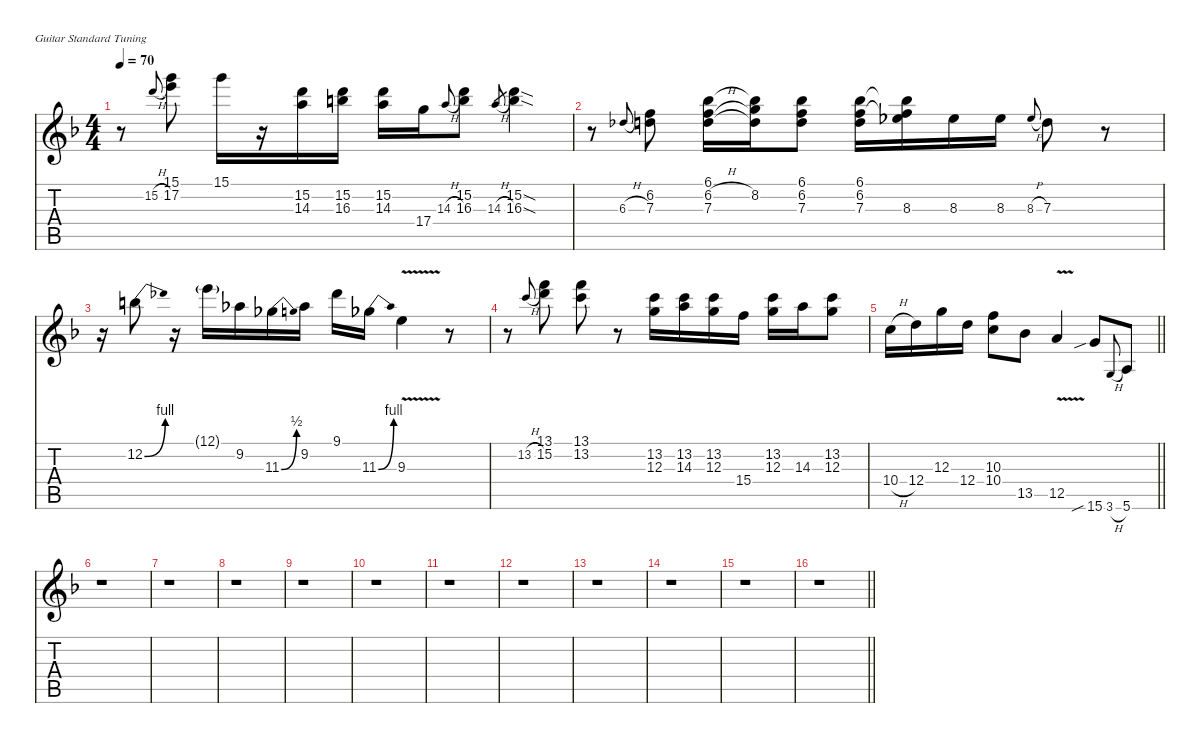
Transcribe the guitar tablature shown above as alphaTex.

\defaultSystemsLayout 4
\hideDynamics
\bracketExtendMode nobrackets
\singleTrackTrackNamePolicy hidden
\multiTrackTrackNamePolicy hidden
\otherSystemsTrackNameOrientation horizontal
\track ("Guitar 2" "el.guit.") {defaultSystemsLayout 16 instrument electricguitarclean}
\staff {score tabs}
\tuning (E4 B3 G3 D3 A2 E2)
\ts (4 4)
\tempo 70
\clef g2
\ks f
r.8{dy f beam Down} 15.2{h acc forcenatural}.8{gr onbeat dy mf beam Up} (15.1{acc forcenatural} 17.2{acc forcenatural}).8{dy f beam Down} 15.1{acc forcenatural}.16{beam Down} r.16{beam Down} (15.2{acc forcenatural} 14.3{acc forcenatural}).16{beam Down} (15.2{acc forcenatural} 16.3{acc forcenatural}).16{beam Down} (15.2{acc forcenatural} 14.3{acc forcenatural}).16{beam Down} 17.4{acc forcenatural}.16{beam Down} 14.3{h acc forcenatural}.8{gr onbeat dy mf beam Up} (15.2{acc forcenatural} 16.3{acc forcenatural}).8{dy f beam Down} 14.3{h acc forcenatural}.8{gr dy mf beam Up} (15.2{sod acc forcenatural} 16.3{sod acc forcenatural}).4{dy f beam Down} |
r.8{beam Down} 6.3{h acc b}.8{gr onbeat dy mf beam Up} (6.2{acc forcenatural} 7.3{acc forcenatural}).8{dy f beam Down} (6.1{acc b} 6.2{h acc forcenatural} 7.3{acc forcenatural}).16{beam Down} (6.1{t acc b} 8.2{acc forcenatural} 7.3{t acc forcenatural}).16{beam Down} (6.1{acc b} 6.2{acc forcenatural} 7.3{acc forcenatural}).8{beam Down} (6.1{acc b} 6.2{acc forcenatural} 7.3{acc forcenatural}).16{beam Down} (6.1{t acc b} 6.2{t acc forcenatural} 8.3{acc b}).16{beam Down} 8.3{acc b}.16{beam Down} 8.3{acc b}.16{beam Down} 8.3{h acc b}.8{gr onbeat dy mf beam Up} 7.3{acc forcenatural}.8{dy f beam Down} r.8{beam Down} |
r.16{beam Down} 12.2{be (bend 0 0 15 4) acc forcenatural}.8{beam Down} r.16{beam Down} 12.1{g acc forcenatural}.16{beam Down} 9.2{acc b}.16{beam Down} 11.3{be (bend 0 0 15 2) acc b}.16{beam Down} 9.2{acc b}.16{beam Down} 9.1{acc b}.16{beam Down} 11.3{be (bend 0 0 15 4) acc b}.16{beam Down} 9.3{v acc forcenatural}.4{beam Down} r.8{beam Down} |
r.8{beam Down} 13.2{h acc forcenatural}.8{gr onbeat dy mf beam Up} (13.1{acc forcenatural} 15.2{acc forcenatural}).8{dy f beam Down} (13.1{acc forcenatural} 13.2{acc forcenatural}).8{beam Down} r.8{beam Down} (13.2{acc forcenatural} 12.3{acc forcenatural}).16{beam Down} (13.2{acc forcenatural} 14.3{acc forcenatural}).16{beam Down} (13.2{acc forcenatural} 12.3{acc forcenatural}).16{beam Down} 15.4{acc forcenatural}.16{beam Down} (13.2{acc forcenatural} 12.3{acc forcenatural}).16{beam Down} 14.3{acc forcenatural}.16{beam Down} (13.2{acc forcenatural} 12.3{acc forcenatural}).8{beam Down} |
\barLineRight lightlight
10.4{h acc forcenatural}.16{beam Down} 12.4{acc forcenatural}.16{beam Down} 12.3{acc forcenatural}.16{beam Down} 12.4{acc forcenatural}.16{beam Down} (10.3{acc forcenatural} 10.4{acc forcenatural}).8{beam Down} 13.5{acc b}.8{beam Down} 12.5{v acc forcenatural}.4{beam Up} 15.6{sib acc forcenatural}.8{beam Up} 3.6{h acc forcenatural}.8{gr onbeat dy mf beam Up} 5.6{acc forcenatural}.8{dy f beam Up} |
r.1{beam Down} |
r.1{beam Down} |
r.1{beam Down} |
r.1{beam Down} |
r.1{beam Down} |
r.1{beam Down} |
r.1{beam Down} |
r.1{beam Down} |
r.1{beam Down} |
r.1{beam Down} |
\barLineRight lightlight
r.1{beam Down}
